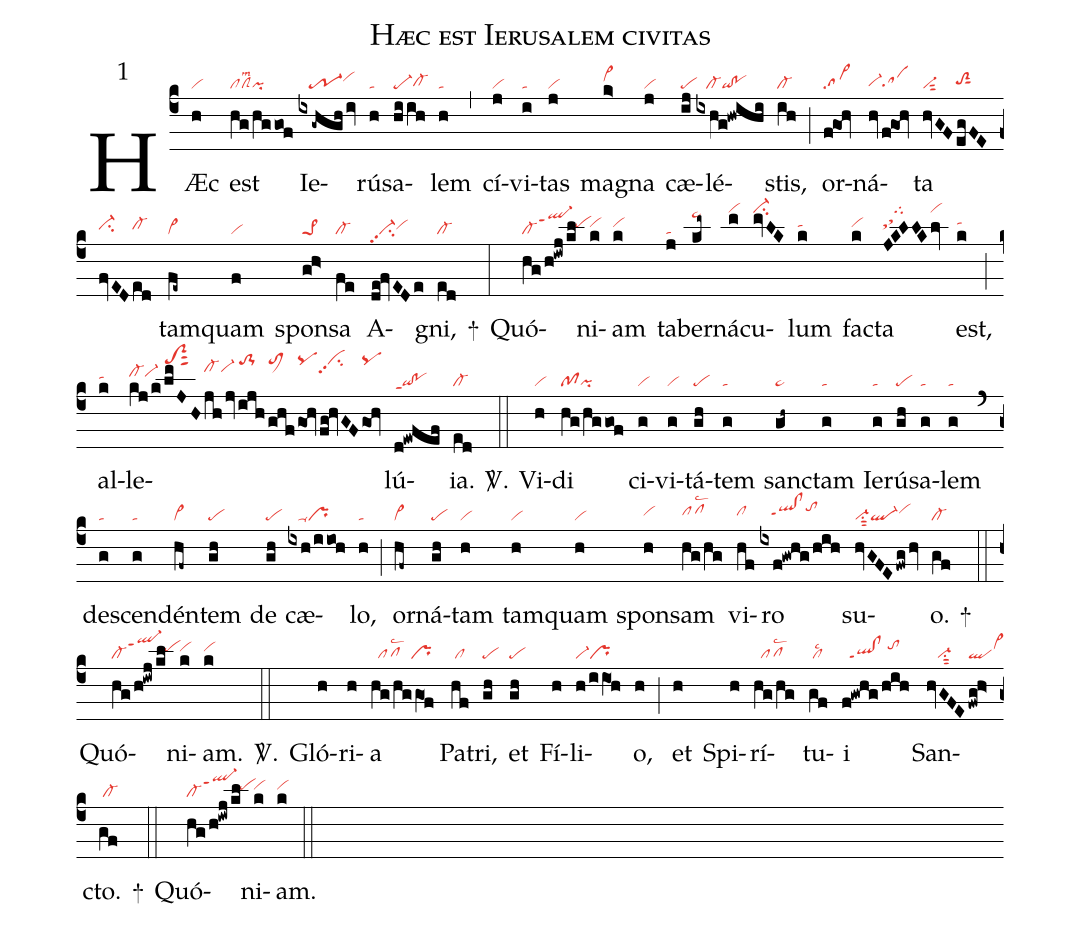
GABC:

name: Hæc est Ierusalem civitas;
mode: 1;
nabc-lines: 1;
%%
(c4)
HÆc(h|vi) est(hg/hggof|clclSlsm2pi) Ie(ix-ghgh/iv|///tr-1vihi)rú(h|ta)sa(hi/ih|pe-cl-hg)lem(h|ta) (,)
cí(j|vi)vi(i|ta)tas(j|vi) ma(k>|vi>hi)gna(j|vi) cæ(ij|pe)lé(ixhg!hwihi|///cl-qi!po)stis,(ih|cl-) (;)
or(fgOh|sa>)ná(hvfgOh|vi-hgsahg)ta(hvGF|vi-sut2|egFE|toS2hhsut1|fvED|ci-hh|ed|cl-hh) tam(fe~|vi>)quam(f|vi) spon(gh>|pe>1)sa(fe|cl-) A(de!fvEDe|vi-pp2su2vihh)gni,(ed|cl-) +(:)
Quó(hg/h!iwj/kl|cl-ql-hkppt1pehi)ni(k|vihi)am(k|vihi) ta(j|ta)ber(km~|ta>hm)ná(m|vihp)cu(mvLK|ci-hp)lum(k|tahi) fac(k|vihi)ta(JKLLK|sthisthktghp|lv|vihp) est,(k|tahj) (;)
al(k|tahi)le(kj/k/|cl-hjvi-hj|lmJH|toS2hpsut2|jh/|cl-hl|jvijh/|`vi-hl/to-1hp|ghf/|toM1hp|gOh/|pqhp|fg!hvGF|vihppp2su2|gOh|pqhp)lú(d!ewfef|qi!poppt1)ia.(ed|cl-) <sp>V/</sp>.(::)
Vi(h|vi)di(hg/hggof|pfpi) ci(g|vi)vi(g|vi)tá(gh|pe)tem(g|ta) san(gh~|ta>)ctam(g|ta) Ie(g|ta)rú(gh|pe)sa(g|ta)lem(g|ta) (`)
de(g|ta)scen(g|ta)dén(hf~|vi>)tem(gh|pe) de(gh|pe) cæ(ixh/iioh|///ta-pr)lo,(h|ta) (;)
or(hf~|vi>)ná(gh|pe)tam(h|vi) tam(h|vi)quam(h|vi) spon(h|vihh)sam(hg/hg|pfhhlsc2) vi(hf|clhh)ro(ixf!gwhg/hih|///qlhh!clhhppt1tohj) su(hvGFEfwg/hv|vi-su1sut2ql-vihi)o.(gf|cl-) +(::)
Quó(hg/h!iwj/kl|cl-ql-hkppt1pehi)ni(k|vihi)am.(k|vihi) <sp>V/</sp>.(::)
Gló(h)ri(h)a(hg/hg/gO1f|//pflsc2/pr) Pa(hf|/cl)tri,(gh|pe) et(gh|pe) Fí(h)li(h/iiO1h|vi-pr)o,(h) (;)
et(h) Spi(h)rí(hg/hg|//pflsc2)tu(gf|/cllsc2)i(f!gwhg/hih|//ql!clppt1/tohj) San(hvGFE|///vi-su1sut2|fwg!h>|qlvi>hj)cto.(gf|/cl-) +(::)
Quó(hg/h!iwj/kl|cl-ql-hkppt1pehi)ni(k|vihi)am.(k|vihi) (::)
